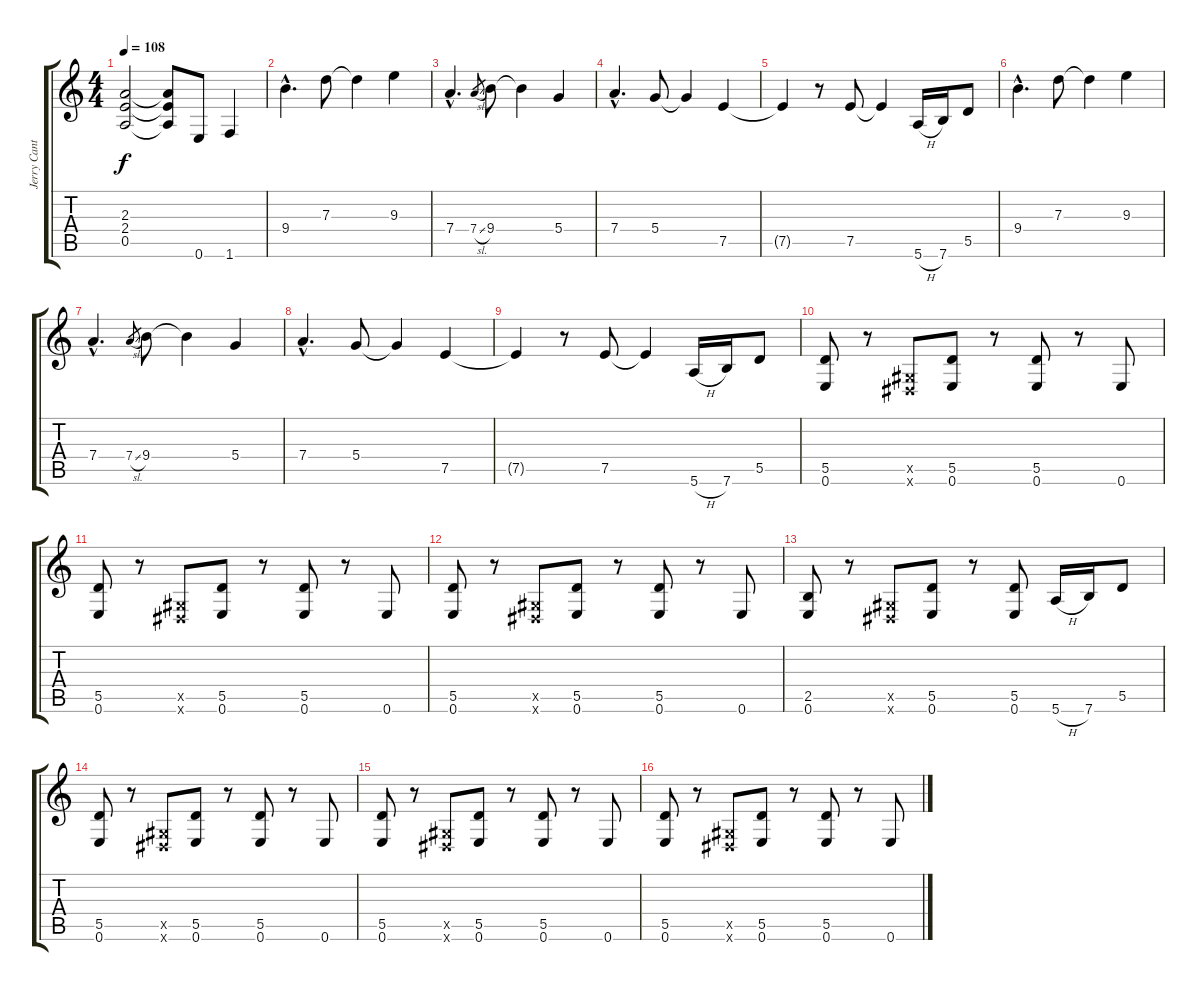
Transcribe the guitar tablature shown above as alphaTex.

\track ("Jerry Cantrell- Guitar 1" "Jerry Cant") {instrument overdrivenguitar}
\staff {score tabs}
\tuning (E4 B3 G3 D3 A2 E2) {hide}
\ts (4 4)
\tempo 108
\clef g2
\ks c
(2.3{t} 2.4{t} 0.5{t}).2{dy f} (2.3{t} 2.4{t} 0.5{t}).8 0.6.8 1.6.4 |
9.4{hac}.4{d} 7.3.8 7.3{t}.4 9.3.4 |
7.4{hac}.4{d} 7.4{sl}.8{gr} 9.4.8 9.4{t}.4 5.4.4 |
7.4{hac}.4{d} 5.4.8 5.4{t}.4 7.5.4 |
7.5{t}.4 r.8 7.5.8 7.5{t}.4 5.6{h}.16 7.6.16 5.5.8 |
9.4{hac}.4{d} 7.3.8 7.3{t}.4 9.3.4 |
7.4{hac}.4{d} 7.4{sl}.8{gr} 9.4.8 9.4{t}.4 5.4.4 |
7.4{hac}.4{d} 5.4.8 5.4{t}.4 7.5.4 |
7.5{t}.4 r.8 7.5.8 7.5{t}.4 5.6{h}.16 7.6.16 5.5.8 |
(5.5 0.6).8 r.8 (-1.5{x} -1.6{x}).8 (5.5 0.6).8 r.8 (5.5 0.6).8 r.8 0.6.8 |
(5.5 0.6).8 r.8 (-1.5{x} -1.6{x}).8 (5.5 0.6).8 r.8 (5.5 0.6).8 r.8 0.6.8 |
(5.5 0.6).8 r.8 (-1.5{x} -1.6{x}).8 (5.5 0.6).8 r.8 (5.5 0.6).8 r.8 0.6.8 |
(2.5 0.6).8 r.8 (-1.5{x} -1.6{x}).8 (5.5 0.6).8 r.8 (5.5 0.6).8 5.6{h}.16 7.6.16 5.5.8 |
(5.5 0.6).8 r.8 (-1.5{x} -1.6{x}).8 (5.5 0.6).8 r.8 (5.5 0.6).8 r.8 0.6.8 |
(5.5 0.6).8 r.8 (-1.5{x} -1.6{x}).8 (5.5 0.6).8 r.8 (5.5 0.6).8 r.8 0.6.8 |
(5.5 0.6).8 r.8 (-1.5{x} -1.6{x}).8 (5.5 0.6).8 r.8 (5.5 0.6).8 r.8 0.6.8
